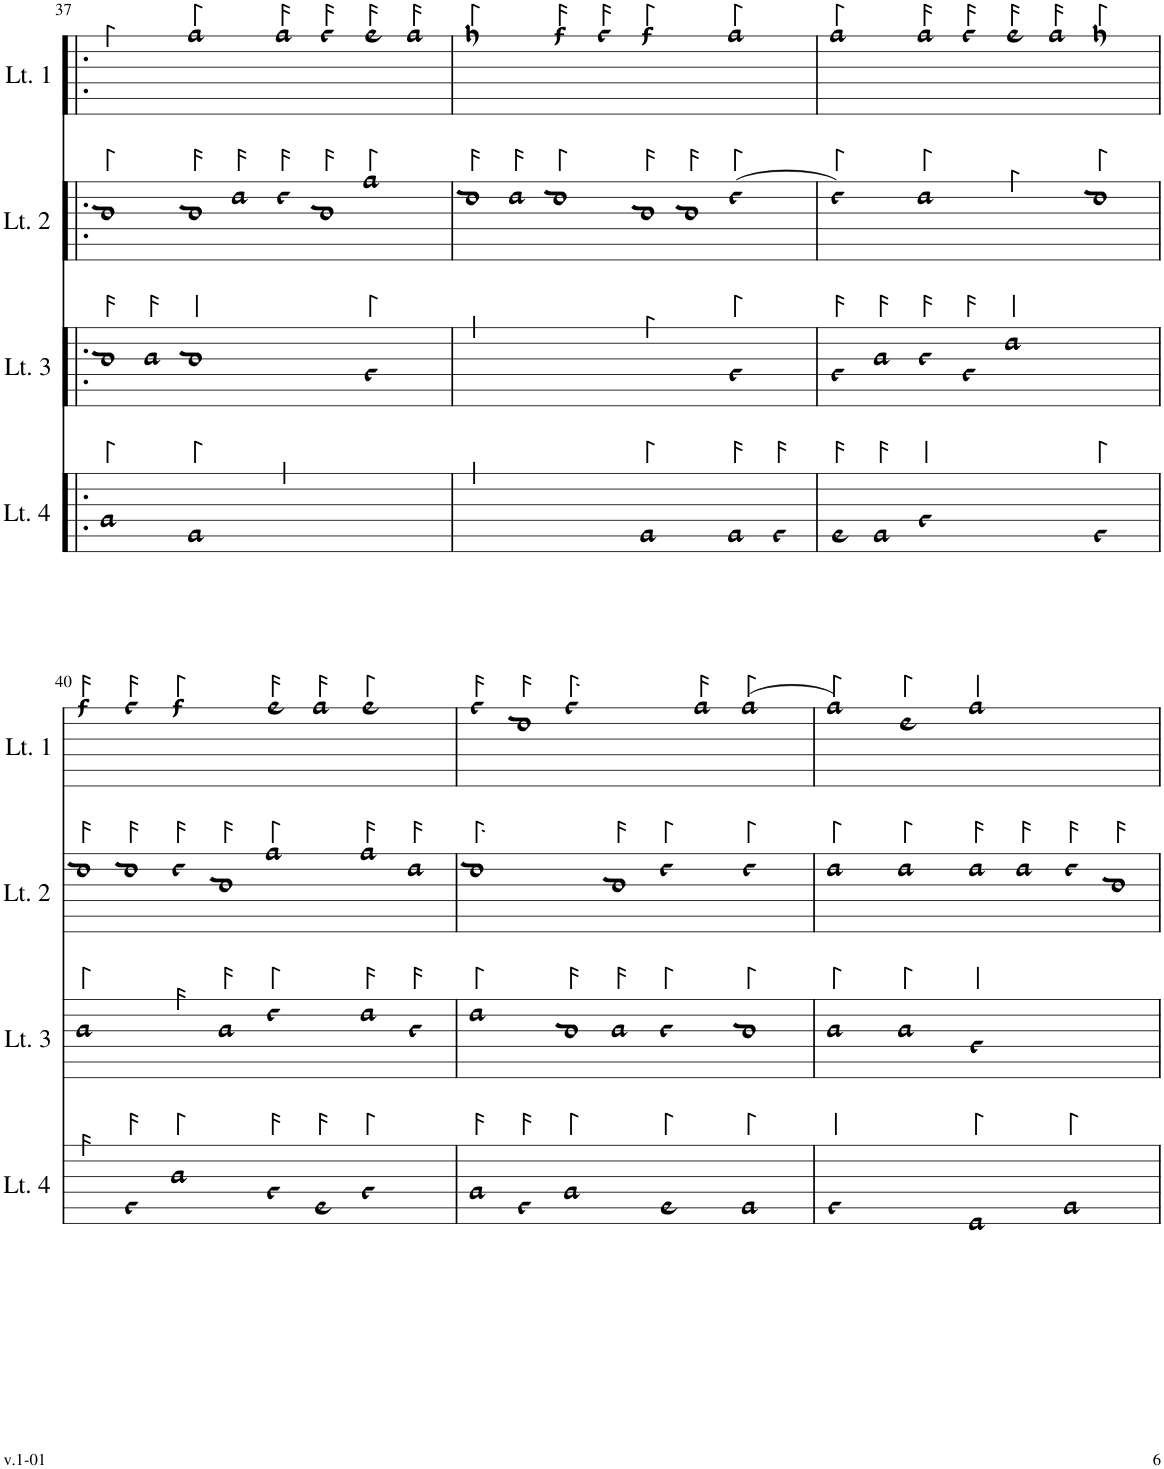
**kern	**kern	**kern	**kern
*part4	*part3	*part2	*part1
*staff4	*staff3	*staff2	*staff1
*I"Lute 4	*I"Lute 3	*I"Lute 2	*I"Lute 1
*I'Lt. 4	*I'Lt. 3	*I'Lt. 2	*I'Lt. 1
!!LO:PB:g=z
*k[]	*k[]	*k[]	*k[]
*M4/2	*M4/2	*M4/2	*M4/2
*met(c|)	*met(c|)	*met(c|)	*met(c|)
=37!|:	=37!|:	=37!|:	=37!|:
2F	4c	2c	2r
.	4A	.	.
2C	1c	4c	2g
.	.	4d	.
1r	.	4e	4g
.	.	4c	4a
.	2G	2g	4b
.	.	.	4g
=38	=38	=38	=38
1r	1r	4f	2dd
.	.	4d	.
.	.	2f	4cc
.	.	.	4a
2C	2r	4c	2cc
.	.	4c	.
4C	2G	[2e	2g
4D	.	.	.
=39	=39	=39	=39
4E	4G	2e]	2g
4C	4A	.	.
1G	4B	2d	4g
.	4G	.	4a
.	1d	2r	4b
.	.	.	4g
2D	.	2f	2dd
!!LO:LB:g=z
=40	=40	=40	=40
4r	2A	4f	4cc
4D	.	4f	4a
2A	4r	4e	2cc
.	4A	4c	.
4G	2e	2g	4b
4E	.	.	4g
2G	4d	4g	2b
.	4B	4d	.
=41	=41	=41	=41
4F	2d	2.f	4a
4D	.	.	4f
2F	4c	.	2.a
.	4A	4c	.
2E	2B	2e	.
.	.	.	4g
2C	2c	2e	[2g
=42	=42	=42	=42
1D	2A	2d	2g]
.	2A	2d	2f#
2GG	1G	4d	1g
.	.	4d	.
2C	.	4e	.
.	.	4c	.
=	=	=	=
*-	*-	*-	*-
